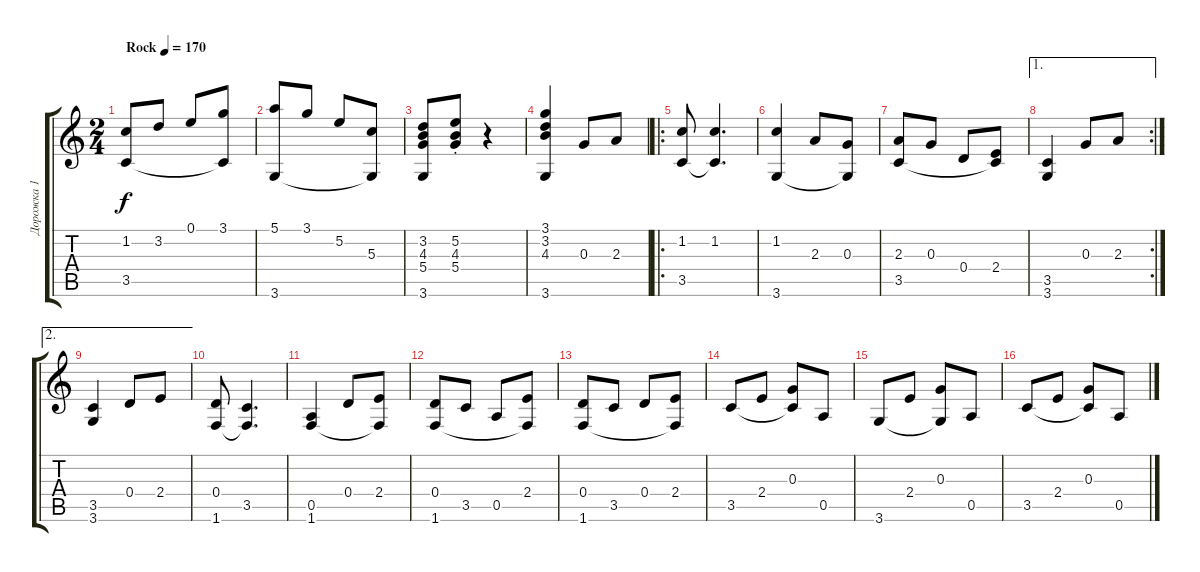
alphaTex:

\track ("Дорожка 1" "Дорожка 1") {instrument acousticguitarnylon}
\staff {score tabs}
\tuning (E4 B3 G3 D3 A2 E2) {hide}
\ts (2 4)
\tempo (170 "Rock")
\clef g2
\ks c
(1.2 3.5).8{dy f instrument acousticguitarnylon} 3.2.8 0.1.8 (3.1 3.5{t}).8 |
(5.1 3.6).8 3.1.8 5.2.8 (5.3 3.6{t}).8 |
(3.2 4.3 5.4 3.6).8 (5.2 4.3 5.4{st}).8 r.4 |
(3.1 3.2 4.3 3.6).4 0.3.8 2.3.8 |
\ro
(1.2 3.5).8 (1.2 3.5{t}).4{d} |
(1.2 3.6).4 2.3.8 (0.3 3.6{t}).8 |
(2.3 3.5).8 0.3.8 0.4.8 (2.4 3.5{t}).8 |
\ae 1
\rc 2
(3.5 3.6).4 0.3.8 2.3.8 |
\ae 2
(3.5 3.6).4 0.4.8 2.4.8 |
(0.4 1.6).8 (3.5 1.6{t}).4{d} |
(0.5 1.6).4 0.4.8 (2.4 1.6{t}).8 |
(0.4 1.6).8 3.5.8 0.5.8 (2.4 1.6{t}).8 |
(0.4 1.6).8 3.5.8 0.4.8 (2.4 1.6{t}).8 |
3.5.8 2.4.8 (0.3 3.5{t}).8 0.5.8 |
3.6.8 2.4.8 (0.3 3.6{t}).8 0.5.8 |
3.5.8 2.4.8 (0.3 3.5{t}).8 0.5.8
